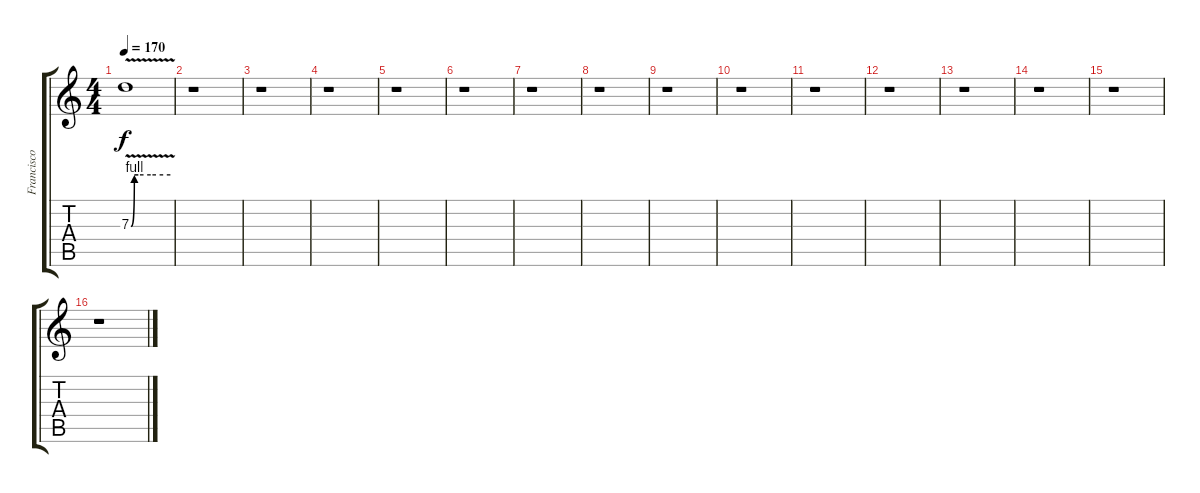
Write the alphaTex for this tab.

\track ("Francisco Laguna" "Francisco ") {instrument overdrivenguitar}
\staff {score tabs}
\tuning (E4 B3 G3 D3 A2 E2) {hide}
\ts (4 4)
\tempo 170
\clef g2
\ks c
7.3{be (custom 0 0 5 4 11 4 30 4 60 4) v}.1{dy f} |
r.1 |
r.1 |
r.1 |
r.1 |
r.1 |
r.1 |
r.1 |
r.1 |
r.1 |
r.1 |
r.1 |
r.1 |
r.1 |
r.1 |
r.1
